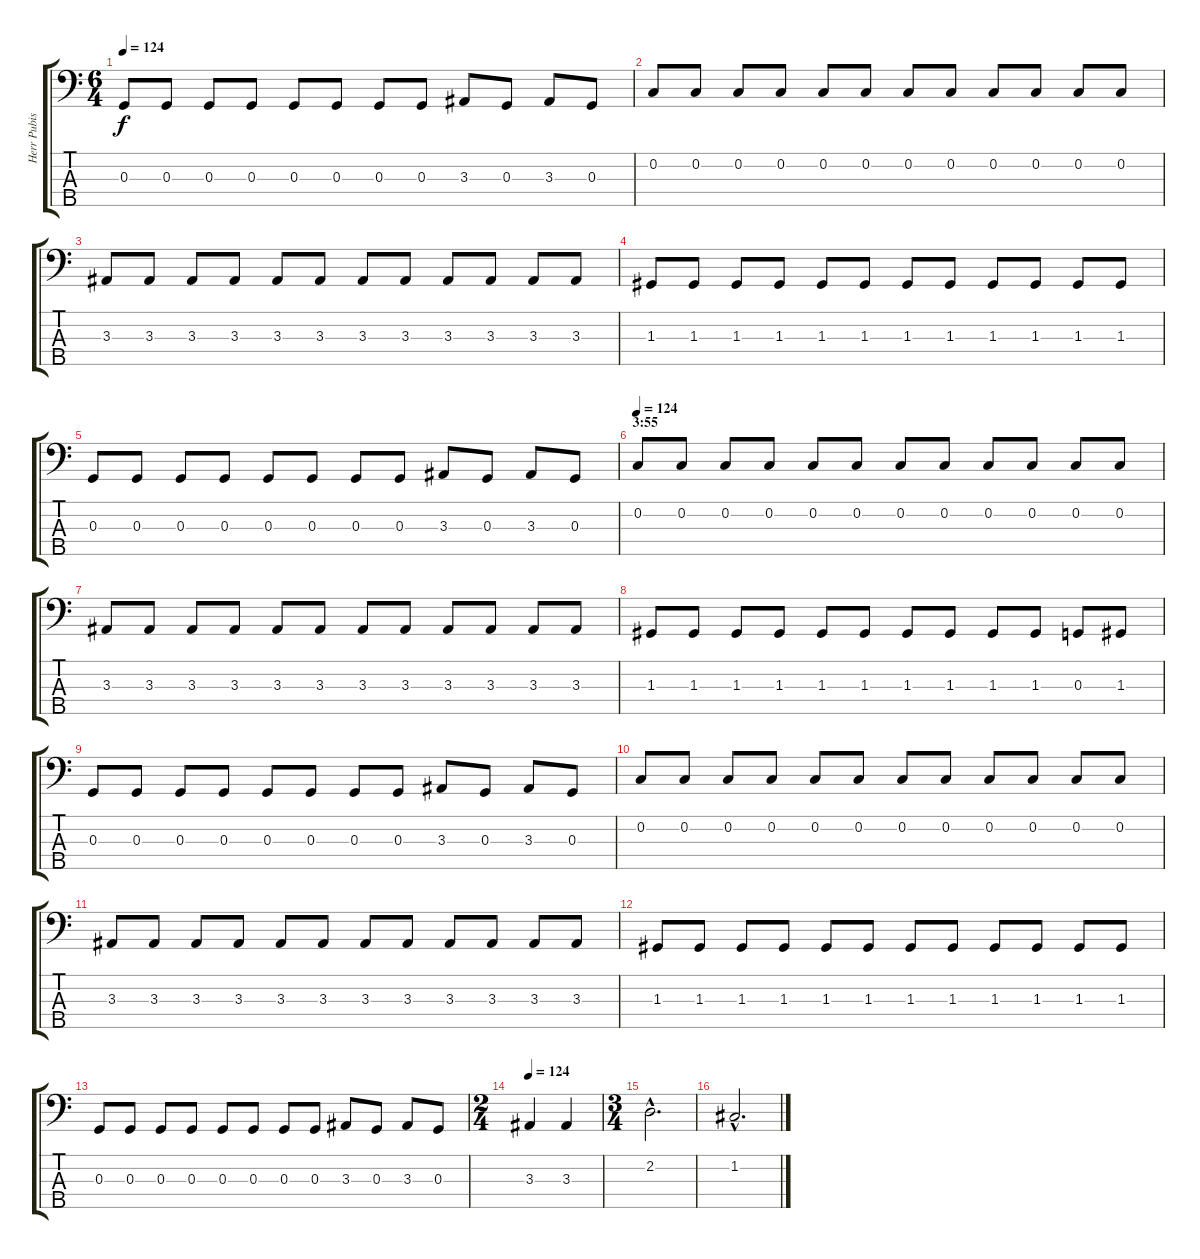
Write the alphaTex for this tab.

\track ("Herr Pubis (Bassist Scum)" "Herr Pubis") {instrument electricbasspick}
\staff {score tabs}
\tuning (F2 C2 G1 D1 A0) {hide}
\ts (6 4)
\tempo 124
\clef f4
\ks c
0.3.8{dy f} 0.3.8 0.3.8 0.3.8 0.3.8 0.3.8 0.3.8 0.3.8 3.3.8 0.3.8 3.3.8 0.3.8 |
0.2.8 0.2.8 0.2.8 0.2.8 0.2.8 0.2.8 0.2.8 0.2.8 0.2.8 0.2.8 0.2.8 0.2.8 |
3.3.8 3.3.8 3.3.8 3.3.8 3.3.8 3.3.8 3.3.8 3.3.8 3.3.8 3.3.8 3.3.8 3.3.8 |
1.3.8 1.3.8 1.3.8 1.3.8 1.3.8 1.3.8 1.3.8 1.3.8 1.3.8 1.3.8 1.3.8 1.3.8 |
0.3.8 0.3.8 0.3.8 0.3.8 0.3.8 0.3.8 0.3.8 0.3.8 3.3.8 0.3.8 3.3.8 0.3.8 |
\section ("" "3:55")
\tempo 124
0.2.8 0.2.8 0.2.8 0.2.8 0.2.8 0.2.8 0.2.8 0.2.8 0.2.8 0.2.8 0.2.8 0.2.8 |
3.3.8 3.3.8 3.3.8 3.3.8 3.3.8 3.3.8 3.3.8 3.3.8 3.3.8 3.3.8 3.3.8 3.3.8 |
1.3.8 1.3.8 1.3.8 1.3.8 1.3.8 1.3.8 1.3.8 1.3.8 1.3.8 1.3.8 0.3.8 1.3.8 |
0.3.8 0.3.8 0.3.8 0.3.8 0.3.8 0.3.8 0.3.8 0.3.8 3.3.8 0.3.8 3.3.8 0.3.8 |
0.2.8 0.2.8 0.2.8 0.2.8 0.2.8 0.2.8 0.2.8 0.2.8 0.2.8 0.2.8 0.2.8 0.2.8 |
3.3.8 3.3.8 3.3.8 3.3.8 3.3.8 3.3.8 3.3.8 3.3.8 3.3.8 3.3.8 3.3.8 3.3.8 |
1.3.8 1.3.8 1.3.8 1.3.8 1.3.8 1.3.8 1.3.8 1.3.8 1.3.8 1.3.8 1.3.8 1.3.8 |
0.3.8 0.3.8 0.3.8 0.3.8 0.3.8 0.3.8 0.3.8 0.3.8 3.3.8 0.3.8 3.3.8 0.3.8 |
\ts (2 4)
\tempo 124
3.3.4 3.3.4 |
\ts (3 4)
2.2{hac}.2{d} |
1.2{hac}.2{d}
